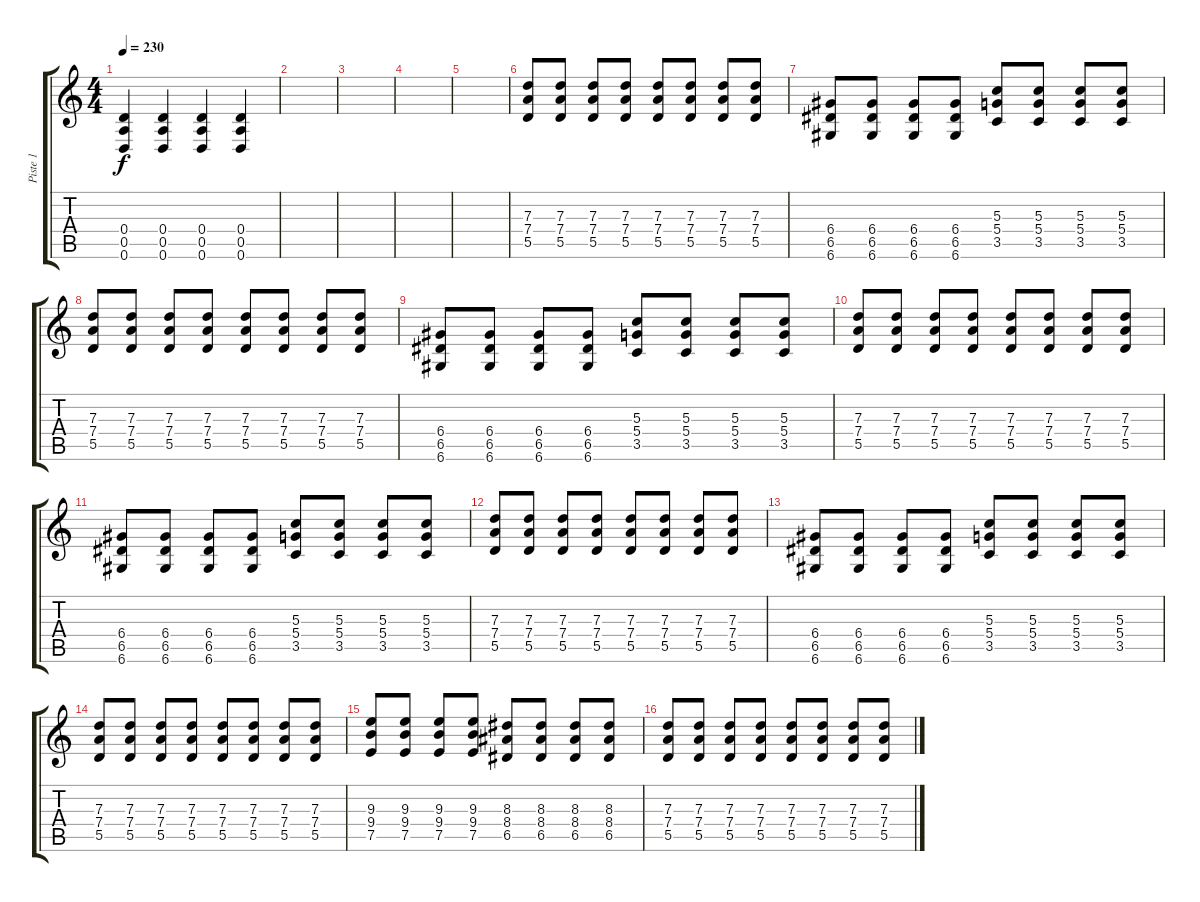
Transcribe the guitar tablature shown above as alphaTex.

\track ("Piste 1" "Piste 1") {instrument distortionguitar}
\staff {score tabs}
\tuning (E4 B3 G3 D3 A2 D2) {hide}
\ts (4 4)
\tempo 230
\clef g2
\ks c
(0.4 0.5 0.6).4{dy f} (0.4 0.5 0.6).4 (0.4 0.5 0.6).4 (0.4 0.5 0.6).4 |
|
|
|
|
(7.3 7.4 5.5).8 (7.3 7.4 5.5).8 (7.3 7.4 5.5).8 (7.3 7.4 5.5).8 (7.3 7.4 5.5).8 (7.3 7.4 5.5).8 (7.3 7.4 5.5).8 (7.3 7.4 5.5).8 |
(6.4 6.5 6.6).8 (6.4 6.5 6.6).8 (6.4 6.5 6.6).8 (6.4 6.5 6.6).8 (5.3 5.4 3.5).8 (5.3 5.4 3.5).8 (5.3 5.4 3.5).8 (5.3 5.4 3.5).8 |
(7.3 7.4 5.5).8 (7.3 7.4 5.5).8 (7.3 7.4 5.5).8 (7.3 7.4 5.5).8 (7.3 7.4 5.5).8 (7.3 7.4 5.5).8 (7.3 7.4 5.5).8 (7.3 7.4 5.5).8 |
(6.4 6.5 6.6).8 (6.4 6.5 6.6).8 (6.4 6.5 6.6).8 (6.4 6.5 6.6).8 (5.3 5.4 3.5).8 (5.3 5.4 3.5).8 (5.3 5.4 3.5).8 (5.3 5.4 3.5).8 |
(7.3 7.4 5.5).8 (7.3 7.4 5.5).8 (7.3 7.4 5.5).8 (7.3 7.4 5.5).8 (7.3 7.4 5.5).8 (7.3 7.4 5.5).8 (7.3 7.4 5.5).8 (7.3 7.4 5.5).8 |
(6.4 6.5 6.6).8 (6.4 6.5 6.6).8 (6.4 6.5 6.6).8 (6.4 6.5 6.6).8 (5.3 5.4 3.5).8 (5.3 5.4 3.5).8 (5.3 5.4 3.5).8 (5.3 5.4 3.5).8 |
(7.3 7.4 5.5).8 (7.3 7.4 5.5).8 (7.3 7.4 5.5).8 (7.3 7.4 5.5).8 (7.3 7.4 5.5).8 (7.3 7.4 5.5).8 (7.3 7.4 5.5).8 (7.3 7.4 5.5).8 |
(6.4 6.5 6.6).8 (6.4 6.5 6.6).8 (6.4 6.5 6.6).8 (6.4 6.5 6.6).8 (5.3 5.4 3.5).8 (5.3 5.4 3.5).8 (5.3 5.4 3.5).8 (5.3 5.4 3.5).8 |
(7.3 7.4 5.5).8 (7.3 7.4 5.5).8 (7.3 7.4 5.5).8 (7.3 7.4 5.5).8 (7.3 7.4 5.5).8 (7.3 7.4 5.5).8 (7.3 7.4 5.5).8 (7.3 7.4 5.5).8 |
(9.3 9.4 7.5).8 (9.3 9.4 7.5).8 (9.3 9.4 7.5).8 (9.3 9.4 7.5).8 (8.3 8.4 6.5).8 (8.3 8.4 6.5).8 (8.3 8.4 6.5).8 (8.3 8.4 6.5).8 |
(7.3 7.4 5.5).8 (7.3 7.4 5.5).8 (7.3 7.4 5.5).8 (7.3 7.4 5.5).8 (7.3 7.4 5.5).8 (7.3 7.4 5.5).8 (7.3 7.4 5.5).8 (7.3 7.4 5.5).8
